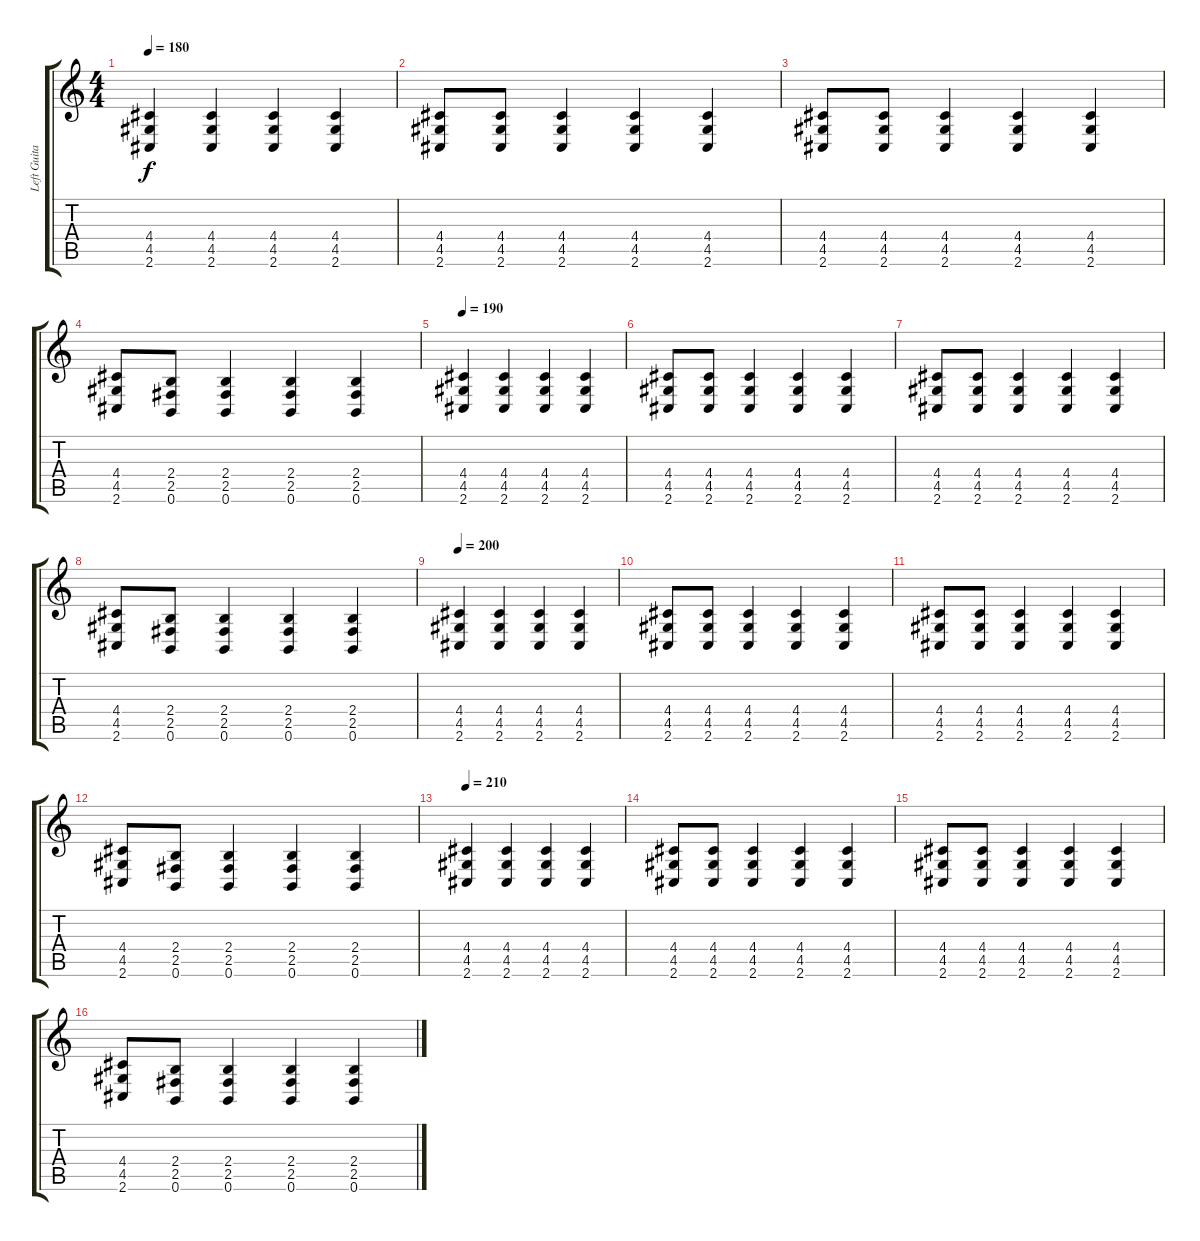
\track ("Left Guitar" "Left Guita") {instrument distortionguitar}
\staff {score tabs}
\tuning (B3 Gb3 D3 A2 E2 B1) {hide}
\ts (4 4)
\tempo 180
\clef g2
\ks c
(4.4 4.5 2.6).4{dy f} (4.4 4.5 2.6).4 (4.4 4.5 2.6).4 (4.4 4.5 2.6).4 |
(4.4 4.5 2.6).8 (4.4 4.5 2.6).8 (4.4 4.5 2.6).4 (4.4 4.5 2.6).4 (4.4 4.5 2.6).4 |
(4.4 4.5 2.6).8 (4.4 4.5 2.6).8 (4.4 4.5 2.6).4 (4.4 4.5 2.6).4 (4.4 4.5 2.6).4 |
(4.4 4.5 2.6).8 (2.4 2.5 0.6).8 (2.4 2.5 0.6).4 (2.4 2.5 0.6).4 (2.4 2.5 0.6).4 |
\tempo 190
(4.4 4.5 2.6).4 (4.4 4.5 2.6).4 (4.4 4.5 2.6).4 (4.4 4.5 2.6).4 |
(4.4 4.5 2.6).8 (4.4 4.5 2.6).8 (4.4 4.5 2.6).4 (4.4 4.5 2.6).4 (4.4 4.5 2.6).4 |
(4.4 4.5 2.6).8 (4.4 4.5 2.6).8 (4.4 4.5 2.6).4 (4.4 4.5 2.6).4 (4.4 4.5 2.6).4 |
(4.4 4.5 2.6).8 (2.4 2.5 0.6).8 (2.4 2.5 0.6).4 (2.4 2.5 0.6).4 (2.4 2.5 0.6).4 |
\tempo 200
(4.4 4.5 2.6).4 (4.4 4.5 2.6).4 (4.4 4.5 2.6).4 (4.4 4.5 2.6).4 |
(4.4 4.5 2.6).8 (4.4 4.5 2.6).8 (4.4 4.5 2.6).4 (4.4 4.5 2.6).4 (4.4 4.5 2.6).4 |
(4.4 4.5 2.6).8 (4.4 4.5 2.6).8 (4.4 4.5 2.6).4 (4.4 4.5 2.6).4 (4.4 4.5 2.6).4 |
(4.4 4.5 2.6).8 (2.4 2.5 0.6).8 (2.4 2.5 0.6).4 (2.4 2.5 0.6).4 (2.4 2.5 0.6).4 |
\tempo 210
(4.4 4.5 2.6).4 (4.4 4.5 2.6).4 (4.4 4.5 2.6).4 (4.4 4.5 2.6).4 |
(4.4 4.5 2.6).8 (4.4 4.5 2.6).8 (4.4 4.5 2.6).4 (4.4 4.5 2.6).4 (4.4 4.5 2.6).4 |
(4.4 4.5 2.6).8 (4.4 4.5 2.6).8 (4.4 4.5 2.6).4 (4.4 4.5 2.6).4 (4.4 4.5 2.6).4 |
(4.4 4.5 2.6).8 (2.4 2.5 0.6).8 (2.4 2.5 0.6).4 (2.4 2.5 0.6).4 (2.4 2.5 0.6).4
